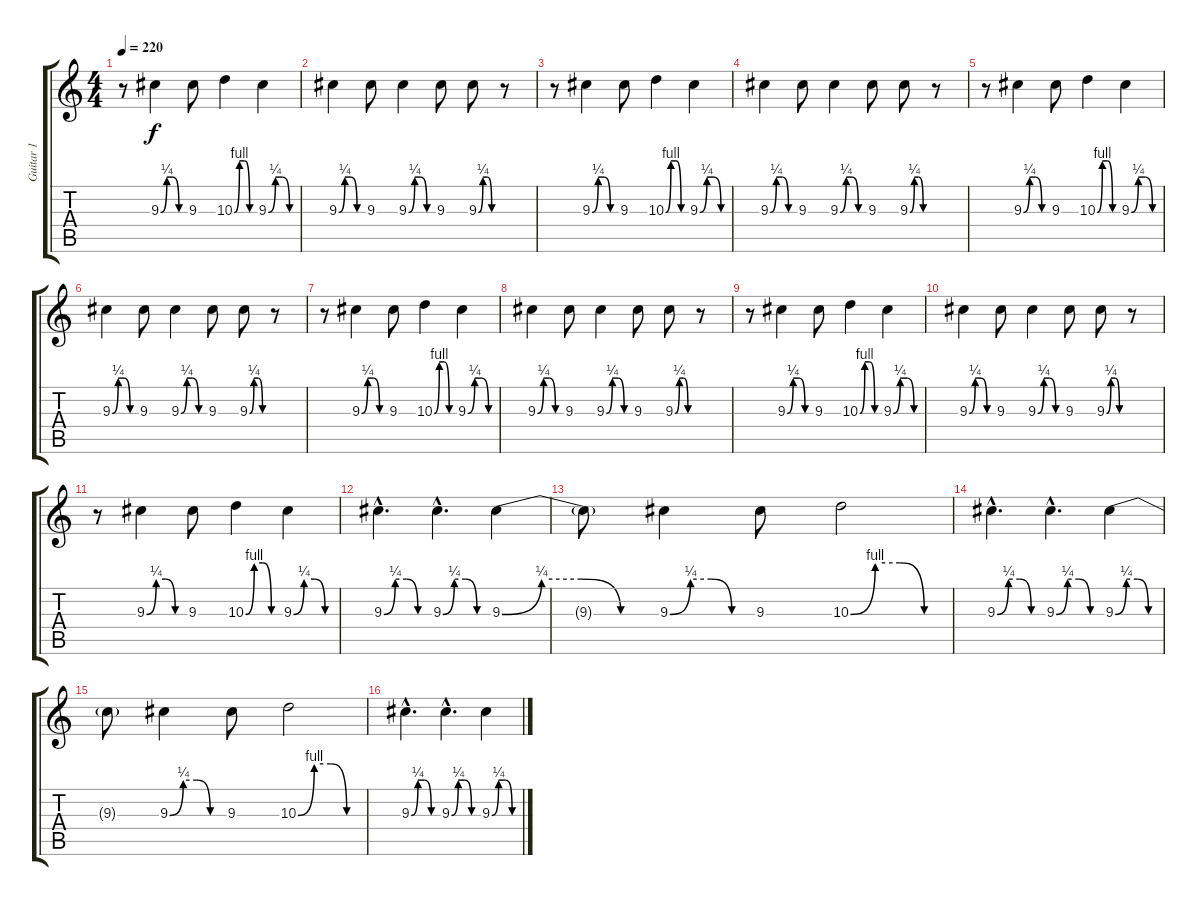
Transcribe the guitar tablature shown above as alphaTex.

\track ("Guitar 1" "Guitar 1") {instrument overdrivenguitar}
\staff {score tabs}
\tuning (Db4 Ab3 E3 B2 Gb2 B1) {hide}
\ts (4 4)
\tempo 220
\clef g2
\ks c
r.8{dy f} 9.3{be (custom 0 0 15 1 30 1 45 0 60 0)}.4 9.3.8 10.3{be (custom 0 0 15 4 30 4 45 0 60 0)}.4 9.3{be (custom 0 0 15 1 30 1 45 0 60 0)}.4 |
9.3{be (custom 0 0 15 1 30 1 45 0 60 0)}.4 9.3.8 9.3{be (custom 0 0 15 1 30 1 45 0 60 0)}.4 9.3.8 9.3{be (custom 0 0 15 1 30 1 45 0 60 0)}.8 r.8 |
r.8 9.3{be (custom 0 0 15 1 30 1 45 0 60 0)}.4 9.3.8 10.3{be (custom 0 0 15 4 30 4 45 0 60 0)}.4 9.3{be (custom 0 0 15 1 30 1 45 0 60 0)}.4 |
9.3{be (custom 0 0 15 1 30 1 45 0 60 0)}.4 9.3.8 9.3{be (custom 0 0 15 1 30 1 45 0 60 0)}.4 9.3.8 9.3{be (custom 0 0 15 1 30 1 45 0 60 0)}.8 r.8 |
r.8 9.3{be (custom 0 0 15 1 30 1 45 0 60 0)}.4 9.3.8 10.3{be (custom 0 0 15 4 30 4 45 0 60 0)}.4 9.3{be (custom 0 0 15 1 30 1 45 0 60 0)}.4 |
9.3{be (custom 0 0 15 1 30 1 45 0 60 0)}.4 9.3.8 9.3{be (custom 0 0 15 1 30 1 45 0 60 0)}.4 9.3.8 9.3{be (custom 0 0 15 1 30 1 45 0 60 0)}.8 r.8 |
r.8 9.3{be (custom 0 0 15 1 30 1 45 0 60 0)}.4 9.3.8 10.3{be (custom 0 0 15 4 30 4 45 0 60 0)}.4 9.3{be (custom 0 0 15 1 30 1 45 0 60 0)}.4 |
9.3{be (custom 0 0 15 1 30 1 45 0 60 0)}.4 9.3.8 9.3{be (custom 0 0 15 1 30 1 45 0 60 0)}.4 9.3.8 9.3{be (custom 0 0 15 1 30 1 45 0 60 0)}.8 r.8 |
r.8 9.3{be (custom 0 0 15 1 30 1 45 0 60 0)}.4 9.3.8 10.3{be (custom 0 0 15 4 30 4 45 0 60 0)}.4 9.3{be (custom 0 0 15 1 30 1 45 0 60 0)}.4 |
9.3{be (custom 0 0 15 1 30 1 45 0 60 0)}.4 9.3.8 9.3{be (custom 0 0 15 1 30 1 45 0 60 0)}.4 9.3.8 9.3{be (custom 0 0 15 1 30 1 45 0 60 0)}.8 r.8 |
r.8 9.3{be (custom 0 0 15 1 30 1 45 0 60 0)}.4 9.3.8 10.3{be (custom 0 0 15 4 30 4 45 0 60 0)}.4 9.3{be (custom 0 0 15 1 30 1 45 0 60 0)}.4 |
9.3{be (custom 0 0 15 1 30 1 45 0 60 0) hac}.4{d} 9.3{be (custom 0 0 15 1 30 1 45 0 60 0) hac}.4{d} 9.3{be (custom 0 0 15 1 30 1 45 0 60 0)}.4 |
9.3{t}.8 9.3{be (custom 0 0 15 1 30 1 45 0 60 0)}.4 9.3.8 10.3{be (custom 0 0 15 4 30 4 45 0 60 0)}.2 |
9.3{be (custom 0 0 15 1 30 1 45 0 60 0) hac}.4{d} 9.3{be (custom 0 0 15 1 30 1 45 0 60 0) hac}.4{d} 9.3{be (custom 0 0 15 1 30 1 45 0 60 0)}.4 |
9.3{t}.8 9.3{be (custom 0 0 15 1 30 1 45 0 60 0)}.4 9.3.8 10.3{be (custom 0 0 15 4 30 4 45 0 60 0)}.2 |
9.3{be (custom 0 0 15 1 30 1 45 0 60 0) hac}.4{d} 9.3{be (custom 0 0 15 1 30 1 45 0 60 0) hac}.4{d} 9.3{be (custom 0 0 15 1 30 1 45 0 60 0)}.4
